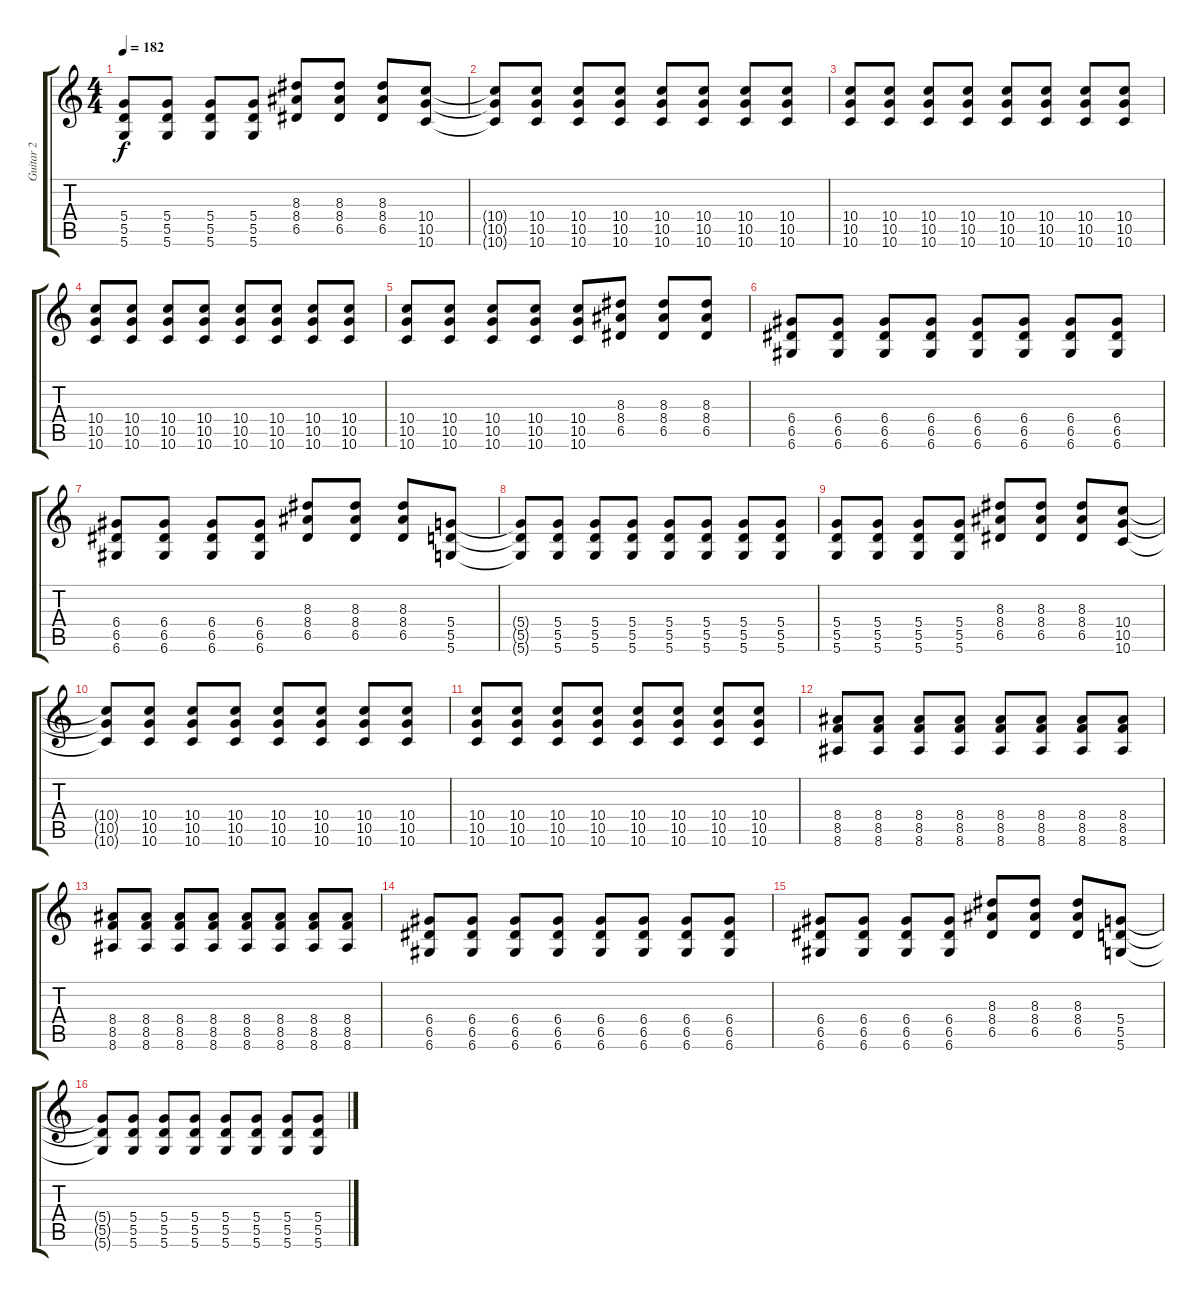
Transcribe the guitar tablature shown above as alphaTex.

\track ("Guitar 2" "Guitar 2") {instrument overdrivenguitar}
\staff {score tabs}
\tuning (E4 B3 G3 D3 A2 D2) {hide}
\ts (4 4)
\tempo 182
\clef g2
\ks c
(5.4 5.5 5.6).8{dy f} (5.4 5.5 5.6).8 (5.4 5.5 5.6).8 (5.4 5.5 5.6).8 (8.3 8.4 6.5).8 (8.3 8.4 6.5).8 (8.3 8.4 6.5).8 (10.4 10.5 10.6).8 |
(10.4{t} 10.5{t} 10.6{t}).8 (10.4 10.5 10.6).8 (10.4 10.5 10.6).8 (10.4 10.5 10.6).8 (10.4 10.5 10.6).8 (10.4 10.5 10.6).8 (10.4 10.5 10.6).8 (10.4 10.5 10.6).8 |
(10.4 10.5 10.6).8 (10.4 10.5 10.6).8 (10.4 10.5 10.6).8 (10.4 10.5 10.6).8 (10.4 10.5 10.6).8 (10.4 10.5 10.6).8 (10.4 10.5 10.6).8 (10.4 10.5 10.6).8 |
(10.4 10.5 10.6).8 (10.4 10.5 10.6).8 (10.4 10.5 10.6).8 (10.4 10.5 10.6).8 (10.4 10.5 10.6).8 (10.4 10.5 10.6).8 (10.4 10.5 10.6).8 (10.4 10.5 10.6).8 |
(10.4 10.5 10.6).8 (10.4 10.5 10.6).8 (10.4 10.5 10.6).8 (10.4 10.5 10.6).8 (10.4 10.5 10.6).8 (8.3 8.4 6.5).8 (8.3 8.4 6.5).8 (8.3 8.4 6.5).8 |
(6.4 6.5 6.6).8 (6.4 6.5 6.6).8 (6.4 6.5 6.6).8 (6.4 6.5 6.6).8 (6.4 6.5 6.6).8 (6.4 6.5 6.6).8 (6.4 6.5 6.6).8 (6.4 6.5 6.6).8 |
(6.4 6.5 6.6).8 (6.4 6.5 6.6).8 (6.4 6.5 6.6).8 (6.4 6.5 6.6).8 (8.3 8.4 6.5).8 (8.3 8.4 6.5).8 (8.3 8.4 6.5).8 (5.4 5.5 5.6).8 |
(5.4{t} 5.5{t} 5.6{t}).8 (5.4 5.5 5.6).8 (5.4 5.5 5.6).8 (5.4 5.5 5.6).8 (5.4 5.5 5.6).8 (5.4 5.5 5.6).8 (5.4 5.5 5.6).8 (5.4 5.5 5.6).8 |
(5.4 5.5 5.6).8 (5.4 5.5 5.6).8 (5.4 5.5 5.6).8 (5.4 5.5 5.6).8 (8.3 8.4 6.5).8 (8.3 8.4 6.5).8 (8.3 8.4 6.5).8 (10.4 10.5 10.6).8 |
(10.4{t} 10.5{t} 10.6{t}).8 (10.4 10.5 10.6).8 (10.4 10.5 10.6).8 (10.4 10.5 10.6).8 (10.4 10.5 10.6).8 (10.4 10.5 10.6).8 (10.4 10.5 10.6).8 (10.4 10.5 10.6).8 |
(10.4 10.5 10.6).8 (10.4 10.5 10.6).8 (10.4 10.5 10.6).8 (10.4 10.5 10.6).8 (10.4 10.5 10.6).8 (10.4 10.5 10.6).8 (10.4 10.5 10.6).8 (10.4 10.5 10.6).8 |
(8.4 8.5 8.6).8 (8.4 8.5 8.6).8 (8.4 8.5 8.6).8 (8.4 8.5 8.6).8 (8.4 8.5 8.6).8 (8.4 8.5 8.6).8 (8.4 8.5 8.6).8 (8.4 8.5 8.6).8 |
(8.4 8.5 8.6).8 (8.4 8.5 8.6).8 (8.4 8.5 8.6).8 (8.4 8.5 8.6).8 (8.4 8.5 8.6).8 (8.4 8.5 8.6).8 (8.4 8.5 8.6).8 (8.4 8.5 8.6).8 |
(6.4 6.5 6.6).8 (6.4 6.5 6.6).8 (6.4 6.5 6.6).8 (6.4 6.5 6.6).8 (6.4 6.5 6.6).8 (6.4 6.5 6.6).8 (6.4 6.5 6.6).8 (6.4 6.5 6.6).8 |
(6.4 6.5 6.6).8 (6.4 6.5 6.6).8 (6.4 6.5 6.6).8 (6.4 6.5 6.6).8 (8.3 8.4 6.5).8 (8.3 8.4 6.5).8 (8.3 8.4 6.5).8 (5.4 5.5 5.6).8 |
(5.4{t} 5.5{t} 5.6{t}).8 (5.4 5.5 5.6).8 (5.4 5.5 5.6).8 (5.4 5.5 5.6).8 (5.4 5.5 5.6).8 (5.4 5.5 5.6).8 (5.4 5.5 5.6).8 (5.4 5.5 5.6).8
